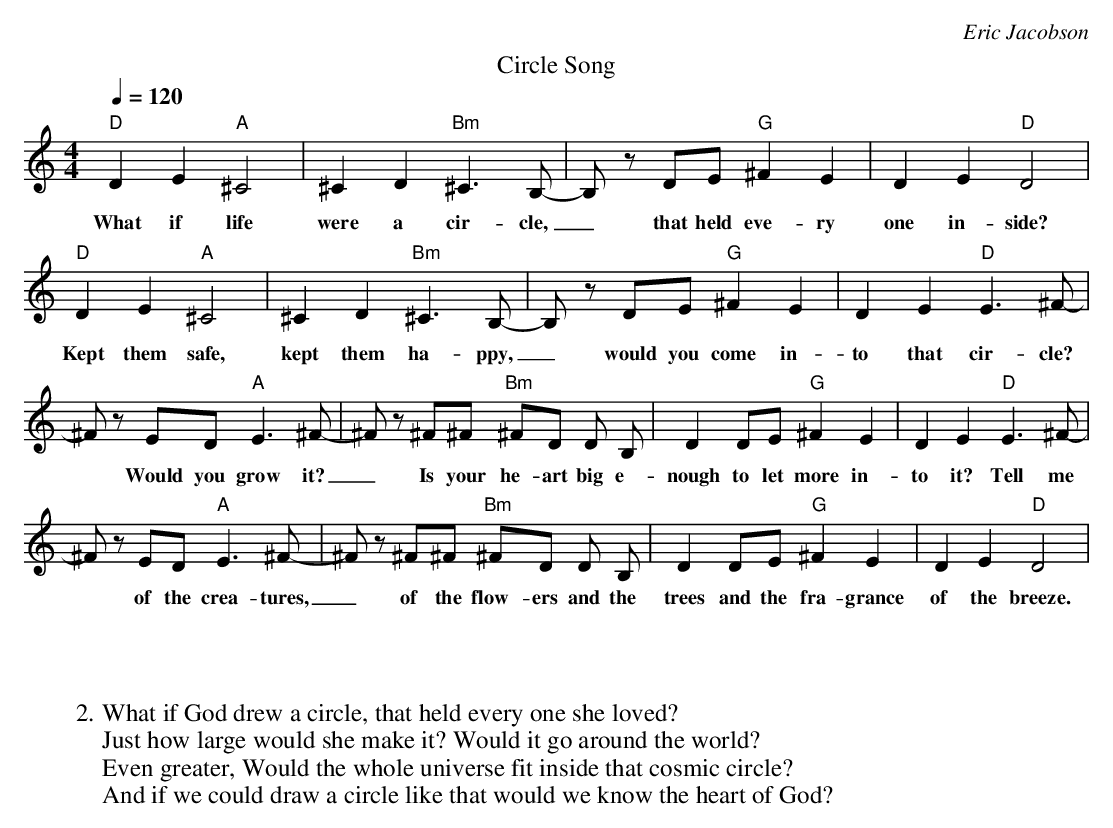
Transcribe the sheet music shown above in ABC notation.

X:1
M: 4/4
L: 1/4
Q: 1/4=120
C: Eric Jacobson
K: C
T: Circle Song
"D"DE"A"^C2           | ^CD"Bm"^C3/2B,/-             | B,/z/ D/E/ "G"^FE | DE"D"D2       |
w: What if life were a cir-cle,_ that held eve-ry one in-side?
"D"DE"A"^C2           | ^CD"Bm"^C3/2B,/-             | B,/z/ D/E/ "G"^FE | DE"D"E3/2 ^F/- |
w: Kept them safe, kept them ha-ppy,_ would you come in-to that cir-cle?
^F/z/ E/D/"A"E3/2 ^F/- | ^F/z/ ^F/^F/ "Bm"^F/D/ D/ B,/ | D D/E/ "G"^FE     | DE"D"E3/2 ^F/- |
w: * Would you grow it?_ Is your he-art big e-nough to let more in-to it? Tell me
^F/z/ E/D/"A"E3/2 ^F/- | ^F/z/ ^F/^F/ "Bm"^F/D/ D/ B,/ | D D/E/ "G"^FE     | DE"D"D2       |
w: * of the crea-tures,_ of the flow-ers and the trees and the fra-grance of the breeze.
W:
W:
W:
W: 2. What if God drew a circle, that held every one she loved?
W: Just how large would she make it? Would it go around the world?
W: Even greater, Would the whole universe fit inside that cosmic circle?
W: And if we could draw a circle like that would we know the heart of God?
